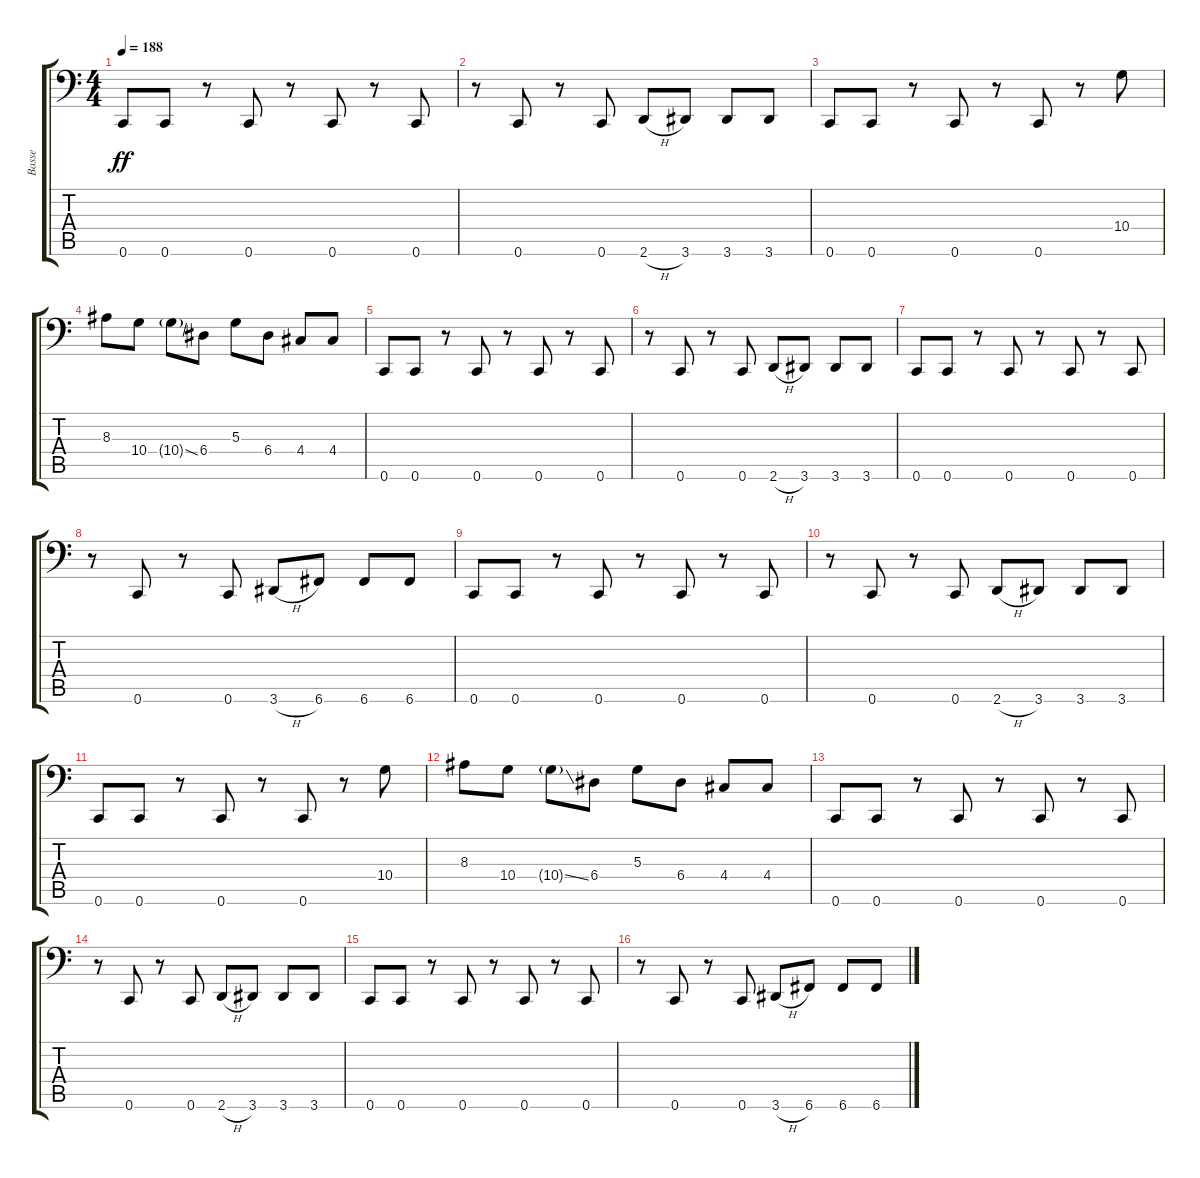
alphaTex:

\track ("Basse" "Basse") {instrument electricbassfinger}
\staff {score tabs}
\tuning (C3 G2 D2 A1 E1 C1) {hide}
\ts (4 4)
\tempo 188
\clef f4
\ks c
0.6.8{dy ff} 0.6.8 r.8 0.6.8 r.8 0.6.8 r.8 0.6.8 |
r.8 0.6.8 r.8 0.6.8 2.6{h}.8 3.6.8 3.6.8 3.6.8 |
0.6.8 0.6.8 r.8 0.6.8 r.8 0.6.8 r.8 10.4.8 |
8.3.8 10.4.8 10.4{ss g}.8 6.4.8 5.3.8 6.4.8 4.4.8 4.4.8 |
0.6.8 0.6.8 r.8 0.6.8 r.8 0.6.8 r.8 0.6.8 |
r.8 0.6.8 r.8 0.6.8 2.6{h}.8 3.6.8 3.6.8 3.6.8 |
0.6.8 0.6.8 r.8 0.6.8 r.8 0.6.8 r.8 0.6.8 |
r.8 0.6.8 r.8 0.6.8 3.6{h}.8 6.6.8 6.6.8 6.6.8 |
0.6.8 0.6.8 r.8 0.6.8 r.8 0.6.8 r.8 0.6.8 |
r.8 0.6.8 r.8 0.6.8 2.6{h}.8 3.6.8 3.6.8 3.6.8 |
0.6.8 0.6.8 r.8 0.6.8 r.8 0.6.8 r.8 10.4.8 |
8.3.8 10.4.8 10.4{ss g}.8 6.4.8 5.3.8 6.4.8 4.4.8 4.4.8 |
0.6.8 0.6.8 r.8 0.6.8 r.8 0.6.8 r.8 0.6.8 |
r.8 0.6.8 r.8 0.6.8 2.6{h}.8 3.6.8 3.6.8 3.6.8 |
0.6.8 0.6.8 r.8 0.6.8 r.8 0.6.8 r.8 0.6.8 |
r.8 0.6.8 r.8 0.6.8 3.6{h}.8 6.6.8 6.6.8 6.6.8
